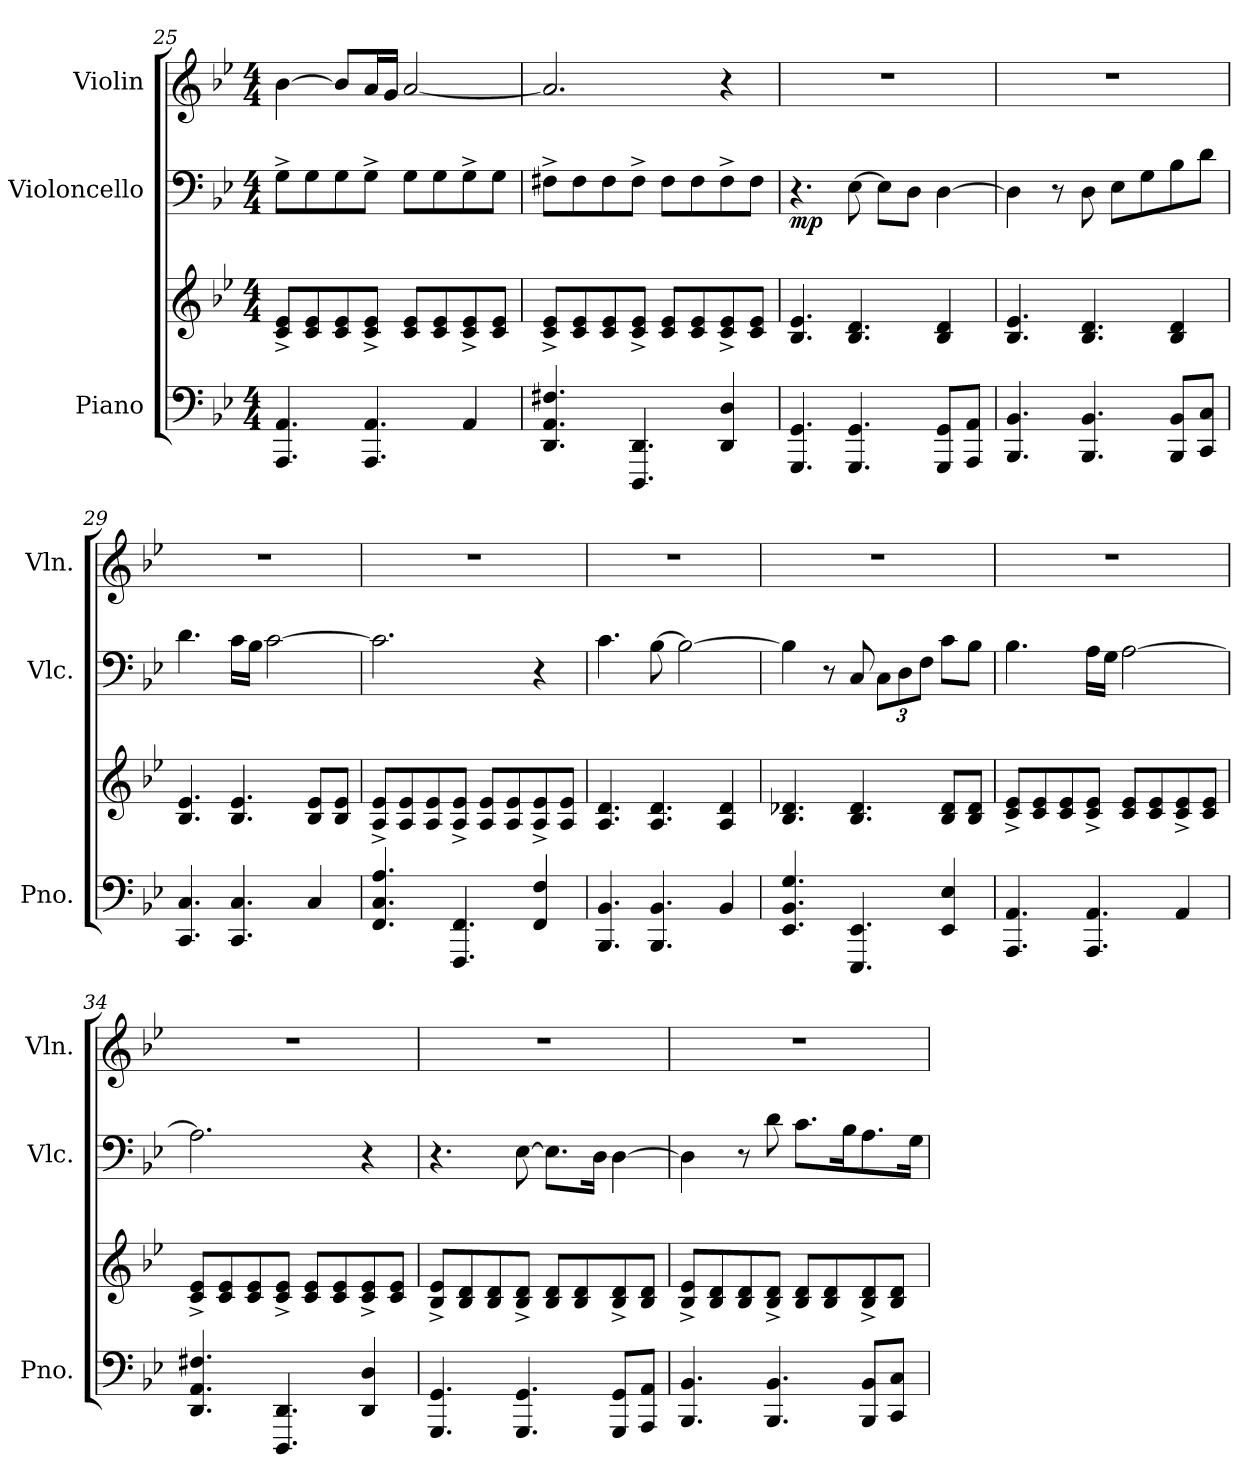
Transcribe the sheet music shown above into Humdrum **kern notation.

**kern	**kern	**kern	**dynam	**kern
*part3	*part3	*part2	*part2	*part1
*staff4	*staff3	*staff2	*staff2	*staff1
*I"Piano	*	*I"Violoncello	*	*I"Violin
*I'Pno.	*	*I'Vlc.	*	*I'Vln.
*clefF4	*clefG2	*clefF4	*	*clefG2
*k[b-e-]	*k[b-e-]	*k[b-e-]	*	*k[b-e-]
*B-:	*B-:	*B-:	*	*B-:
*M4/4	*M4/4	*M4/4	*	*M4/4
=25	=25	=25	=25	=25
4.AAA/ 4.AA/	8c/^ 8e-/^L	8G^\L	.	[4b-\
.	8c/ 8e-/	8G\	.	.
.	8c/ 8e-/	8G\	.	8b-/L]
4.AAA/ 4.AA/	8c/^ 8e-/^J	8G^\J	.	16a/L
.	.	.	.	16g/JJ
.	8c/ 8e-/L	8G\L	.	[2a/
.	8c/ 8e-/	8G\	.	.
4AA/	8c/^ 8e-/^	8G^\	.	.
.	8c/ 8e-/J	8G\J	.	.
=26	=26	=26	=26	=26
4.DD/ 4.AA/ 4.F#X/	8c/^ 8e-/^L	8F#X^\L	.	2.a/]
.	8c/ 8e-/	8F#\	.	.
.	8c/ 8e-/	8F#\	.	.
4.DDD/ 4.DD/	8c/^ 8e-/^J	8F#^\J	.	.
.	8c/ 8e-/L	8F#\L	.	.
.	8c/ 8e-/	8F#\	.	.
4DD/ 4D/	8c/^ 8e-/^	8F#^\	.	4r
.	8c/ 8e-/J	8F#\J	.	.
=27	=27	=27	=27	=27
!	!	!	!LO:DY:b	!
4.GGG/ 4.GG/	4.B-/ 4.e-/	4.r	mp	1r
4.GGG/ 4.GG/	4.B-/ 4.d/	[8E-\	.	.
.	.	8E-\L]	.	.
.	.	8D\J	.	.
8GGG/ 8GG/L	4B-/ 4d/	[4D\	.	.
8AAA/ 8AA/J	.	.	.	.
!!LO:LB:g=z
=28	=28	=28	=28	=28
4.BBB-/ 4.BB-/	4.B-/ 4.e-/	4D\]	.	1r
.	.	8r	.	.
4.BBB-/ 4.BB-/	4.B-/ 4.d/	8D\	.	.
.	.	8E-\L	.	.
.	.	8G\	.	.
8BBB-/ 8BB-/L	4B-/ 4d/	8B-\	.	.
8CC/ 8C/J	.	8d\J	.	.
=29	=29	=29	=29	=29
4.CC/ 4.C/	4.B-/ 4.e-/	4.d\	.	1r
4.CC/ 4.C/	4.B-/ 4.e-/	16c\LL	.	.
.	.	16B-\JJ	.	.
.	.	[2c\	.	.
4C/	8B-/ 8e-/L	.	.	.
.	8B-/ 8e-/J	.	.	.
=30	=30	=30	=30	=30
4.FF/ 4.C/ 4.A/	8A/^ 8e-/^L	2.c\]	.	1r
.	8A/ 8e-/	.	.	.
.	8A/ 8e-/	.	.	.
4.FFF/ 4.FF/	8A/^ 8e-/^J	.	.	.
.	8A/ 8e-/L	.	.	.
.	8A/ 8e-/	.	.	.
4FF/ 4F/	8A/^ 8e-/^	4r	.	.
.	8A/ 8e-/J	.	.	.
=31	=31	=31	=31	=31
4.BBB-/ 4.BB-/	4.A/ 4.d/	4.c\	.	1r
4.BBB-/ 4.BB-/	4.A/ 4.d/	[8B-\	.	.
.	.	2B-\_	.	.
4BB-/	4A/ 4d/	.	.	.
=32	=32	=32	=32	=32
4.EE-/ 4.BB-/ 4.G/	4.B-/ 4.d-X/	4B-\]	.	1r
.	.	8r	.	.
4.EEE-/ 4.EE-/	4.B-/ 4.d-/	8C/	.	.
*	*	*Xbrackettup	*	*
.	.	12C\L	.	.
.	.	12D\	.	.
.	.	12F\J	.	.
4EE-/ 4E-/	8B-/ 8d-/L	8c\L	.	.
.	8B-/ 8d-/J	8B-\J	.	.
!!LO:PB:g=z
=33	=33	=33	=33	=33
4.AAA/ 4.AA/	8c/^ 8e-/^L	4.B-\	.	1r
.	8c/ 8e-/	.	.	.
.	8c/ 8e-/	.	.	.
4.AAA/ 4.AA/	8c/^ 8e-/^J	16A\LL	.	.
.	.	16G\JJ	.	.
.	8c/ 8e-/L	[2A\	.	.
.	8c/ 8e-/	.	.	.
4AA/	8c/^ 8e-/^	.	.	.
.	8c/ 8e-/J	.	.	.
=34	=34	=34	=34	=34
4.DD/ 4.AA/ 4.F#X/	8c/^ 8e-/^L	2.A\]	.	1r
.	8c/ 8e-/	.	.	.
.	8c/ 8e-/	.	.	.
4.DDD/ 4.DD/	8c/^ 8e-/^J	.	.	.
.	8c/ 8e-/L	.	.	.
.	8c/ 8e-/	.	.	.
4DD/ 4D/	8c/^ 8e-/^	4r	.	.
.	8c/ 8e-/J	.	.	.
=35	=35	=35	=35	=35
4.GGG/ 4.GG/	8B-/^ 8e-/^L	4.r	.	1r
.	8B-/ 8d/	.	.	.
.	8B-/ 8d/	.	.	.
4.GGG/ 4.GG/	8B-/^ 8d/^J	[8E-\	.	.
.	8B-/ 8d/L	8.E-\L]	.	.
.	8B-/ 8d/	.	.	.
.	.	16D\Jk	.	.
8GGG/ 8GG/L	8B-/^ 8d/^	[4D\	.	.
8AAA/ 8AA/J	8B-/ 8d/J	.	.	.
=36	=36	=36	=36	=36
4.BBB-/ 4.BB-/	8B-/^ 8e-/^L	4D\]	.	1r
.	8B-/ 8d/	.	.	.
.	8B-/ 8d/	8r	.	.
4.BBB-/ 4.BB-/	8B-/^ 8d/^J	8d\	.	.
.	8B-/ 8d/L	8.c\L	.	.
.	8B-/ 8d/	.	.	.
.	.	16B-\K	.	.
8BBB-/ 8BB-/L	8B-/^ 8d/^	8.A\	.	.
8CC/ 8C/J	8B-/ 8d/J	.	.	.
.	.	16G\Jk	.	.
=	=	=	=	=
*-	*-	*-	*-	*-
